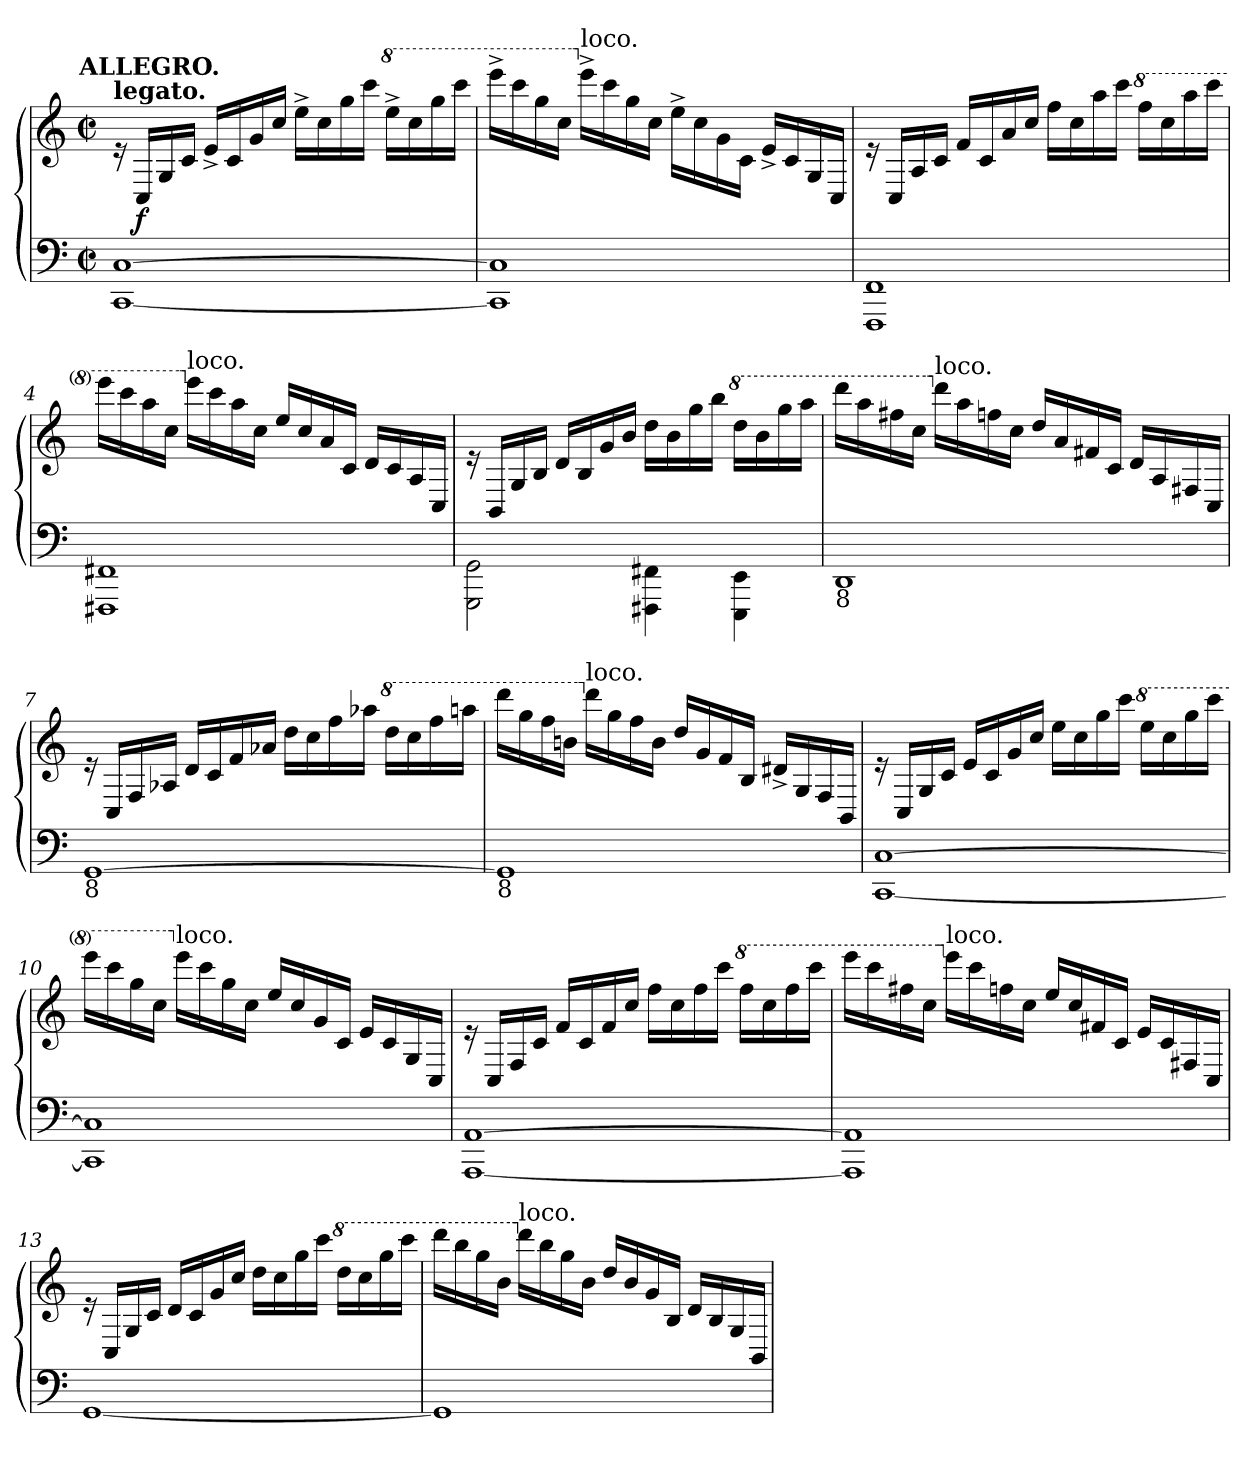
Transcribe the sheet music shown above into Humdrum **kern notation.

**kern	**kern	**dynam
*part1	*part1	*part1
*staff2	*staff1	*staff1/2
*clefF4	*clefG2	*
*k[]	*k[]	*
*C:	*C:	*
!!LO:TX:omd:t=ALLEGRO.
*M2/2	*M2/2	*
*met(c|)	*met(c|)	*
*MM176	*MM176	*
=1	=1	=1
!	!LO:TX:a:B:t=legato.	!
[1C [1CC	16re	.
.	16C/LL	f
.	16G/	.
.	16c/JJ	.
.	16e^LL	.
.	16c	.
.	16g	.
.	16ccJJ	.
.	16ee^LL	.
.	16cc	.
.	16gg	.
.	16cccJJ	.
*	*8va	*
.	16eee^LL	.
.	16ccc\	.
.	16ggg	.
.	16ccccJJ	.
=2	=2	=2
1C] 1CC]	16eeee^<\LL	.
.	16cccc	.
.	16ggg	.
.	16cccJJ	.
*	*X8va	*
!	!LO:TX:a:t=loco.	!
.	16eee^<LL	.
.	16ccc	.
.	16gg	.
.	16ccJJ	.
.	16ee^>\LL	.
.	16cc	.
.	16g	.
.	16cJJ	.
.	16e^LL	.
.	16c	.
.	16G/	.
.	16C/JJ	.
=3	=3	=3
1FF 1FFF	16re	.
.	16C/LL	.
.	16A/	.
.	16c/JJ	.
.	16fLL	.
.	16c	.
.	16a	.
.	16ccJJ	.
.	16ffLL	.
.	16cc	.
.	16aa	.
.	16cccJJ	.
*	*8va	*
.	16fffLL	.
.	16ccc	.
.	16aaa	.
.	16ccccJJ	.
=4	=4	=4
1FF#X 1FFF#X	16eeeeLL	.
.	16cccc	.
.	16aaa	.
.	16cccJJ	.
*	*X8va	*
!	!LO:TX:a:t=loco.	!
.	16eeeLL	.
.	16ccc	.
.	16aa	.
.	16ccJJ	.
.	16eeLL	.
.	16cc	.
.	16a	.
.	16cJJ	.
.	16dLL	.
.	16c	.
.	16A/	.
.	16C/JJ	.
=5	=5	=5
2GG\ 2GGG\	16re	.
.	16BB/LL	.
.	16G/	.
.	16B/JJ	.
.	16dLL	.
.	16B	.
.	16g	.
.	16bJJ	.
4FF#X\ 4FFF#X\	16ddLL	.
.	16b	.
.	16gg	.
.	16bbJJ	.
*	*8va	*
4EE\ 4EEE\	16dddLL	.
.	16bb	.
.	16ggg	.
.	16aaaJJ	.
=6	=6	=6
!LO:TX:b:t=8	!	!
1DD	16ddddLL	.
.	16aaa	.
.	16fff#X	.
.	16cccJJ	.
*	*X8va	*
!	!LO:TX:a:t=loco.	!
.	16dddLL	.
.	16aa	.
.	16ffn	.
.	16ccJJ	.
.	16ddLL	.
.	16a	.
.	16f#X	.
.	16cJJ	.
.	16dLL	.
.	16A/	.
.	16F#X/	.
.	16C/JJ	.
=7	=7	=7
!LO:TX:b:t=8	!	!
[1GG\	16re	.
.	16C/LL	.
.	16F/	.
.	16A-XJJ	.
.	16dLL	.
.	16c	.
.	16f	.
.	16a-XJJ	.
.	16ddLL	.
.	16cc	.
.	16ff	.
.	16aa-XJJ	.
*	*8va	*
.	16dddLL	.
.	16ccc	.
.	16fff	.
.	16aaanJJ	.
=8	=8	=8
!LO:TX:b:t=8	!	!
1GG]	16ddddLL	.
.	16ggg	.
.	16fff	.
.	16bbnJJ	.
*	*X8va	*
!	!LO:TX:a:t=loco.	!
.	16dddLL	.
.	16gg	.
.	16ff	.
.	16bJJ	.
.	16ddLL	.
.	16g	.
.	16f	.
.	16BJJ	.
.	16d#X^LL	.
.	16G/	.
.	16F/	.
.	16BB/JJ	.
=9	=9	=9
[1C [1CC	16re	.
.	16C/LL	.
.	16G/	.
.	16c/JJ	.
.	16eLL	.
.	16c	.
.	16g	.
.	16ccJJ	.
.	16eeLL	.
.	16cc	.
.	16gg	.
.	16cccJJ	.
*	*8va	*
.	16eeeLL	.
.	16ccc	.
.	16ggg	.
.	16ccccJJ	.
=10	=10	=10
1C] 1CC]	16eeeeLL	.
.	16cccc	.
.	16ggg	.
.	16cccJJ	.
*	*X8va	*
!	!LO:TX:a:t=loco.	!
.	16eeeLL	.
.	16ccc	.
.	16gg	.
.	16ccJJ	.
.	16eeLL	.
.	16cc	.
.	16g	.
.	16cJJ	.
.	16eLL	.
.	16c	.
.	16G/	.
.	16C/JJ	.
=11	=11	=11
[1AA [1AAA	16re	.
.	16C/LL	.
.	16F/	.
.	16c/JJ	.
.	16fLL	.
.	16c	.
.	16f	.
.	16ccJJ	.
.	16ffLL	.
.	16cc	.
.	16ff	.
.	16cccJJ	.
*	*8va	*
.	16fffLL	.
.	16ccc	.
.	16fff	.
.	16ccccJJ	.
=12	=12	=12
1AA] 1AAA]	16eeeeLL	.
.	16cccc	.
.	16fff#X	.
.	16cccJJ	.
*	*X8va	*
!	!LO:TX:a:t=loco.	!
.	16eeeLL	.
.	16ccc	.
.	16ffn	.
.	16ccJJ	.
.	16eeLL	.
.	16cc	.
.	16f#X	.
.	16cJJ	.
.	16eLL	.
.	16c	.
.	16F#X	.
.	16C/JJ	.
=13	=13	=13
[1GG	16re	.
.	16C/LL	.
.	16G/	.
.	16c/JJ	.
.	16dLL	.
.	16c	.
.	16g	.
.	16ccJJ	.
.	16ddLL	.
.	16cc	.
.	16gg	.
.	16cccJJ	.
*	*8va	*
.	16dddLL	.
.	16ccc	.
.	16ggg	.
.	16ccccJJ	.
=14	=14	=14
1GG]	16ddddLL	.
.	16bbb	.
.	16ggg	.
.	16bbJJ	.
*	*X8va	*
!	!LO:TX:a:t=loco.	!
.	16dddLL	.
.	16bb	.
.	16gg	.
.	16bJJ	.
.	16ddLL	.
.	16b	.
.	16g	.
.	16BJJ	.
.	16dLL	.
.	16B	.
.	16G/	.
.	16BB/JJ	.
=	=	=
*-	*-	*-
